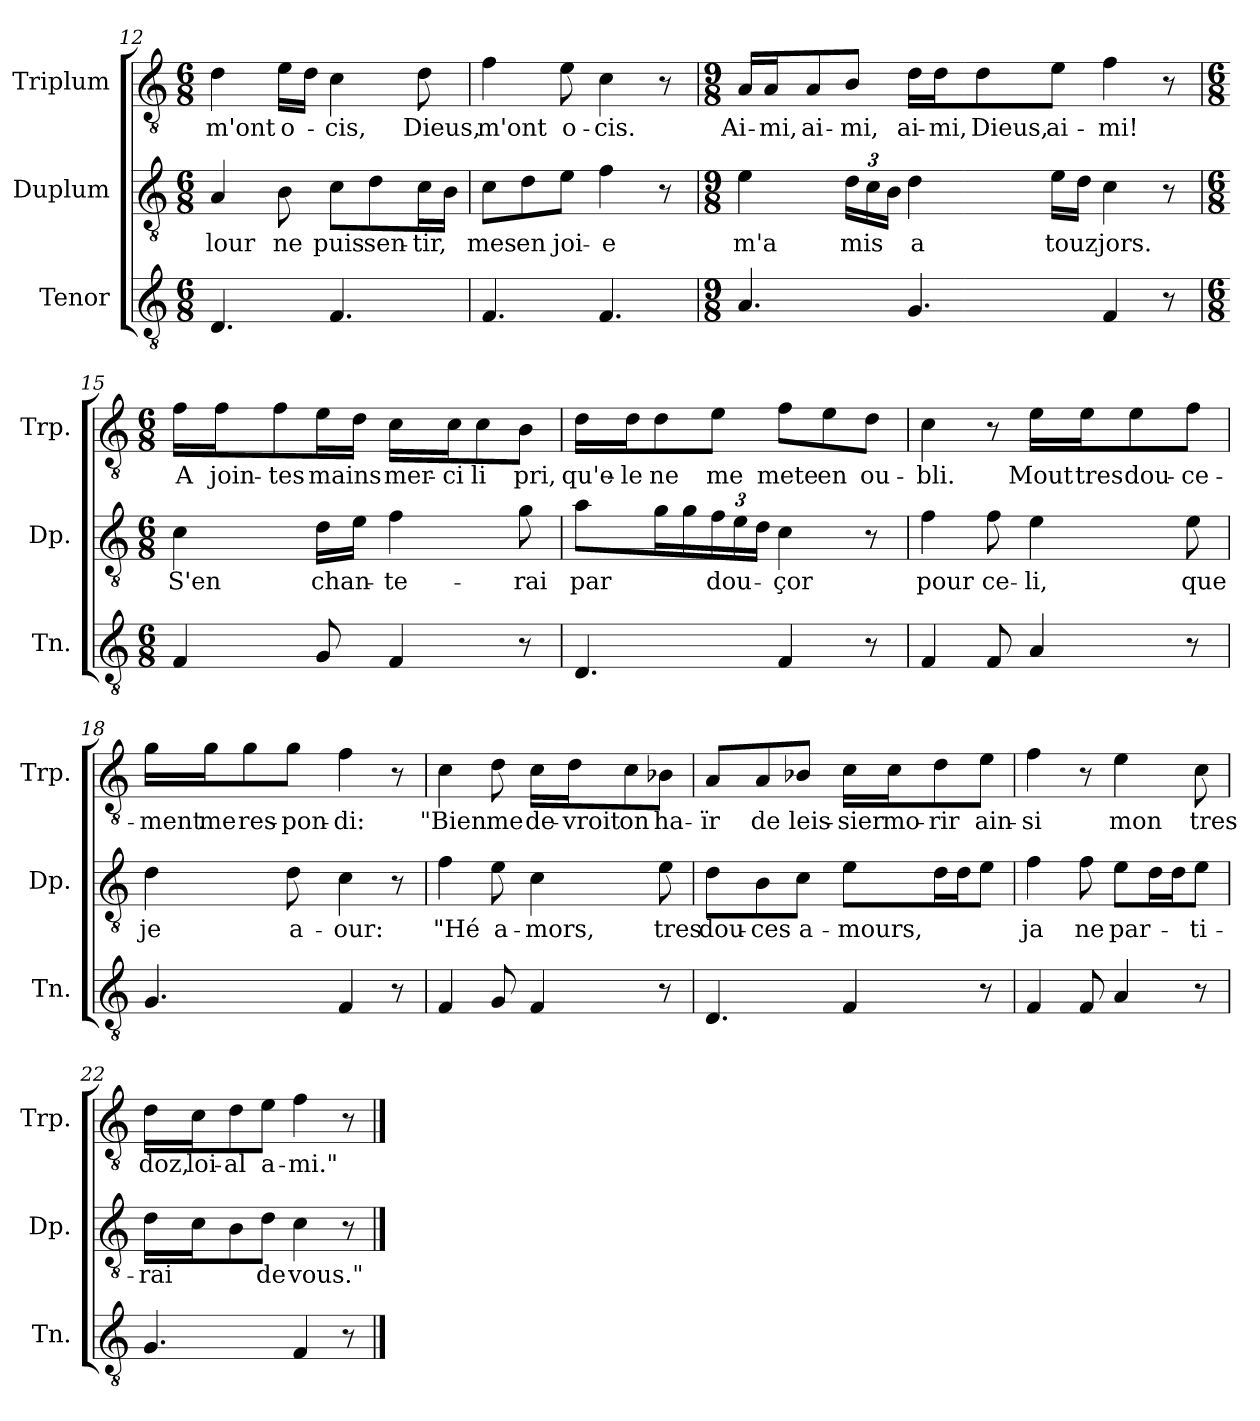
**kern	**kern	**text	**kern	**text
*part3	*part2	*part2	*part1	*part1
*staff3	*staff2	*staff2	*staff1	*staff1
*I"Tenor	*I"Duplum	*	*I"Triplum	*
*I'Tn.	*I'Dp.	*	*I'Trp.	*
!!LO:PB:g=z
*clefGv2	*clefGv2	*	*clefGv2	*
*k[]	*k[]	*	*k[]	*
*M6/8	*M6/8	*	*M6/8	*
=12	=12	=12	=12	=12
!	!	!LO:LY:b	!	!LO:LY:b
4.D/	4A/	-lour	4d\	m'ont
!	!	!LO:LY:b	!	!LO:LY:b
.	8B\	ne	16e\LL	o-
.	.	.	16d\JJ	.
!	!	!LO:LY:b	!	!LO:LY:b
4.F/	8c\L	puis	4c\	-cis,
!	!	!LO:LY:b	!	!
.	8d\	sen-	.	.
!	!	!LO:LY:b	!	!LO:LY:b
.	16c\L	-tir,	8d\	Dieus,
.	16B\JJ	.	.	.
=13	=13	=13	=13	=13
!	!	!LO:LY:b	!	!LO:LY:b
4.F/	8c\L	mes	4f\	m'ont
!	!	!LO:LY:b	!	!
.	8d\	en	.	.
!	!	!LO:LY:b	!	!LO:LY:b
.	8e\J	joi-	8e\	o-
!	!	!LO:LY:b	!	!LO:LY:b
4.F/	4f\	-e	4c\	-cis.
.	8r	.	8r	.
=14	=14	=14	=14	=14
*M9/8	*M9/8	*	*M9/8	*
!	!	!LO:LY:b	!	!LO:LY:b
4.A/	4e\	m'a	16A/LL	Ai-
!	!	!	!	!LO:LY:b
.	.	.	16A/J	-mi,
!	!	!	!	!LO:LY:b
.	.	.	8A/	ai-
*	*Xbrackettup	*	*	*
!	!	!LO:LY:b	!	!LO:LY:b
.	24d\LL	mis	8B/J	-mi,
.	24c\	.	.	.
.	24B\JJ	.	.	.
!	!	!LO:LY:b	!	!LO:LY:b
4.G/	4d\	a	16d\LL	ai-
!	!	!	!	!LO:LY:b
.	.	.	16d\J	-mi,
!	!	!	!	!LO:LY:b
.	.	.	8d\	Dieus,
!	!	!LO:LY:b	!	!LO:LY:b
.	16e\LL	touz	8e\J	ai-
.	16d\JJ	.	.	.
!	!	!LO:LY:b	!	!LO:LY:b
4F/	4c\	jors.	4f\	-mi!
8r	8r	.	8r	.
!!LO:LB:g=z
=15	=15	=15	=15	=15
*M6/8	*M6/8	*	*M6/8	*
!	!	!LO:LY:b	!	!LO:LY:b
4F/	4c\	S'en	16f\LL	A
!	!	!	!	!LO:LY:b
.	.	.	16f\J	join-
!	!	!	!	!LO:LY:b
.	.	.	8f\	-tes
!	!	!LO:LY:b	!	!LO:LY:b
8G/	16d\LL	chan-	16e\L	mains
.	16e\JJ	.	16d\JJ	.
!	!	!LO:LY:b	!	!LO:LY:b
4F/	4f\	-te-	16c\LL	mer-
!	!	!	!	!LO:LY:b
.	.	.	16c\J	-ci
!	!	!	!	!LO:LY:b
.	.	.	8c\	li
!	!	!LO:LY:b	!	!LO:LY:b
8r	8g\	-rai	8B\J	pri,
=16	=16	=16	=16	=16
!	!	!LO:LY:b	!	!LO:LY:b
4.D/	8a\L	par	16d\LL	qu'e-
!	!	!	!	!LO:LY:b
.	.	.	16d\J	-le
!	!	!	!	!LO:LY:b
*	*tremolo	*	*	*
.	16g\	.	8d\	ne
.	16g\	.	.	.
*	*Xtremolo	*	*	*
!	!	!LO:LY:b	!	!LO:LY:b
.	24f\L	dou-	8e\J	me
.	24e\	.	.	.
.	24d\JJ	.	.	.
!	!	!LO:LY:b	!	!LO:LY:b
4F/	4c\	-çor	8f\L	mete
!	!	!	!	!LO:LY:b
.	.	.	8e\	en
!	!	!	!	!LO:LY:b
8r	8r	.	8d\J	ou-
=17	=17	=17	=17	=17
!	!	!LO:LY:b	!	!LO:LY:b
4F/	4f\	pour	4c\	-bli.
!	!	!LO:LY:b	!	!
8F/	8f\	ce-	8r	.
!	!	!LO:LY:b	!	!LO:LY:b
4A/	4e\	-li,	16e\LL	Mout
!	!	!	!	!LO:LY:b
.	.	.	16e\J	tres
!	!	!	!	!LO:LY:b
.	.	.	8e\	dou-
!	!	!LO:LY:b	!	!LO:LY:b
8r	8e\	que	8f\J	-ce-
!!LO:LB:g=z
=18	=18	=18	=18	=18
!	!	!LO:LY:b	!	!LO:LY:b
4.G/	4d\	je	16g\LL	-ment
!	!	!	!	!LO:LY:b
.	.	.	16g\J	me
!	!	!	!	!LO:LY:b
.	.	.	8g\	res-
!	!	!LO:LY:b	!	!LO:LY:b
.	8d\	a-	8g\J	-pon-
!	!	!LO:LY:b	!	!LO:LY:b
4F/	4c\	-our:	4f\	-di:
8r	8r	.	8r	.
=19	=19	=19	=19	=19
!	!	!LO:LY:b	!	!LO:LY:b
4F/	4f\	"Hé	4c\	"Bien
!	!	!LO:LY:b	!	!LO:LY:b
8G/	8e\	a-	8d\	me
!	!	!LO:LY:b	!	!LO:LY:b
4F/	4c\	-mors,	16c\LL	de-
!	!	!	!	!LO:LY:b
.	.	.	16d\J	-vroit
!	!	!	!	!LO:LY:b
.	.	.	8c\	on
!	!	!LO:LY:b	!	!LO:LY:b
8r	8e\	tres	8B-X\J	ha-
=20	=20	=20	=20	=20
!	!	!LO:LY:b	!	!LO:LY:b
4.D/	8d\L	dou-	8A/L	-ïr
!	!	!LO:LY:b	!	!LO:LY:b
.	8B\	-ces	8A/	de
!	!	!LO:LY:b	!	!LO:LY:b
.	8c\J	a-	8B-X/J	leis-
!	!	!LO:LY:b	!	!LO:LY:b
4F/	8e\L	-mours,	16c\LL	-sier
!	!	!	!	!LO:LY:b
.	.	.	16c\J	mo-
!	!	!	!	!LO:LY:b
*	*tremolo	*	*	*
.	16d\	.	8d\	-rir
.	16d\	.	.	.
*	*Xtremolo	*	*	*
!	!	!	!	!LO:LY:b
8r	8e\J	.	8e\J	ain-
=21	=21	=21	=21	=21
!	!	!LO:LY:b	!	!LO:LY:b
4F/	4f\	ja	4f\	-si
!	!	!LO:LY:b	!	!
8F/	8f\	ne	8r	.
!	!	!LO:LY:b	!	!LO:LY:b
4A/	8e\L	par-	4e\	mon
*	*tremolo	*	*	*
.	16d\	.	.	.
.	16d\	.	.	.
*	*Xtremolo	*	*	*
!	!	!LO:LY:b	!	!LO:LY:b
8r	8e\J	-ti-	8c\	tres
!!LO:PB:g=z
=22	=22	=22	=22	=22
!	!	!LO:LY:b	!	!LO:LY:b
4.G/	16d\LL	-rai	16d\LL	doz,
!	!	!	!	!LO:LY:b
.	16c\J	.	16c\J	loi-
!	!	!	!	!LO:LY:b
.	8B\	.	8d\	-al
!	!	!LO:LY:b	!	!LO:LY:b
.	8d\J	de	8e\J	a-
!	!	!LO:LY:b	!	!LO:LY:b
4F/	4c\	vous."	4f\	-mi."
8r	8r	.	8r	.
==	==	==	==	==
*-	*-	*-	*-	*-
